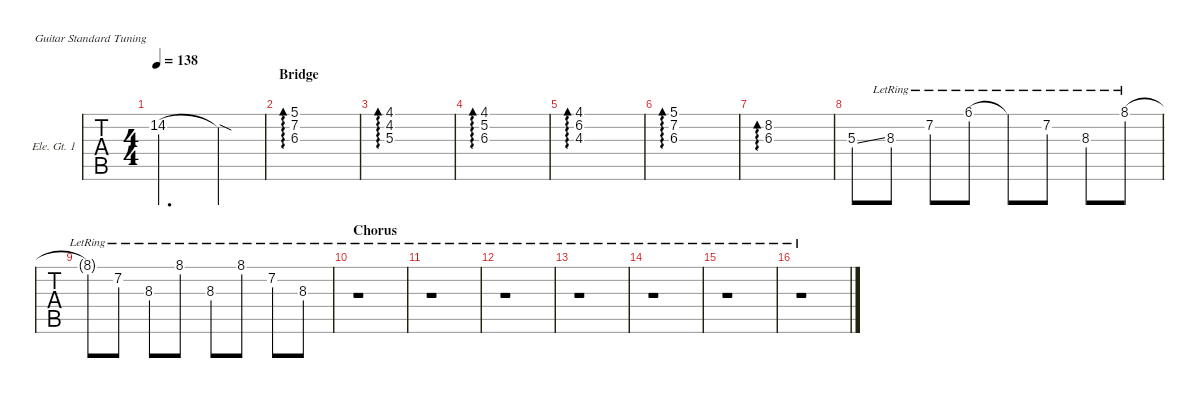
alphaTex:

\defaultSystemsLayout 4
\hideDynamics
\bracketExtendMode nobrackets
\firstSystemTrackNameOrientation horizontal
\track ("Ele. Gt. 1-1" "Ele. Gt. 1") {defaultSystemsLayout 4 instrument distortionguitar}
\staff {tabs}
\tuning (E4 B3 G3 D3 A2 E2)
\ts (4 4)
\tempo 138
\clef g2
\scale
0.232211
\ks c#minor
14.2{t acc #}.2{d dy f} 14.2{sod t acc #}.4 |
\section ("" "Bridge")
\scale
0.303368 (6.3{acc #} 7.2{acc #} 5.1{acc forcenatural}).1{ad 0 instrument distortionguitar} |
\scale
0.232211 (4.1{acc #} 4.2{acc #} 5.3{acc #}).1{ad 0} |
\scale
0.232211 (5.2{acc forcenatural} 6.3{acc #} 4.1{acc #}).1{ad 0} |
\scale
0.232211 (4.1{acc #} 4.3{acc forcenatural} 6.2{acc #}).1{ad 0} |
\scale
0.303368 (6.3{acc #} 7.2{acc #} 5.1{acc forcenatural}).1{ad 0} |
\scale
0.232211 (8.2{acc x} 6.3{acc #}).1{ad 0} |
\scale
0.232211 5.3{ss acc #}.8{dy ff} 8.3{lr acc #}.8 7.2{lr acc #}.8 6.1{lr acc #}.8 6.1{lr t acc #}.8 7.2{lr acc #}.8 8.3{lr acc #}.8 8.1{lr acc #}.8 |
\scale
0.232211 8.1{lr t acc #}.8 7.2{lr acc #}.8 8.3{lr acc #}.8 8.1{lr acc #}.8 8.3{lr acc #}.8 8.1{lr acc #}.8 7.2{lr acc #}.8 8.3{lr acc #}.8 |
\section ("" "Chorus")
\scale
0.303368 r.1 |
\scale
0.232211 r.1 |
\scale
0.232211 r.1 |
\scale
0.232211 r.1 |
\scale
0.303368 r.1 |
\scale
0.232211 r.1 |
\scale
0.232211 r.1
